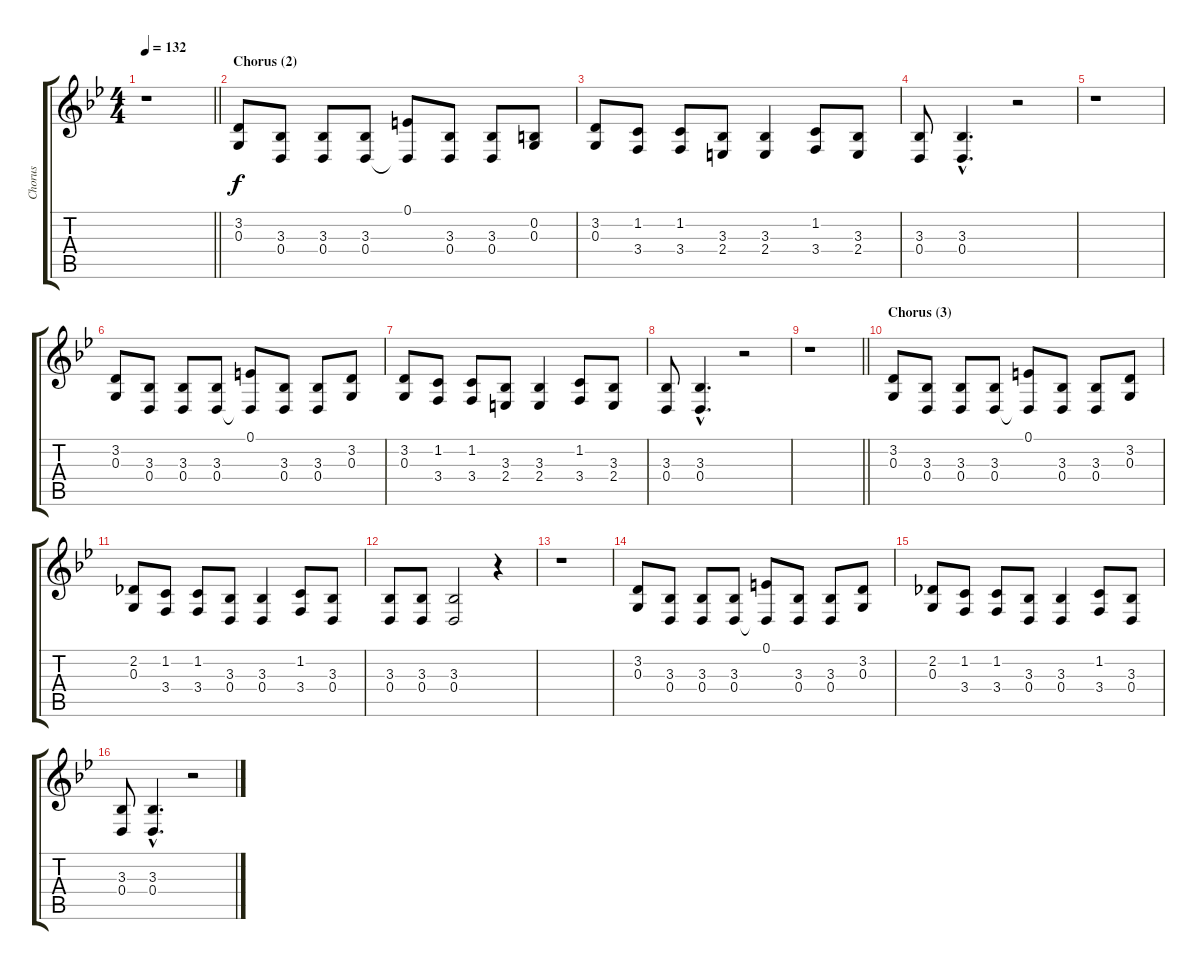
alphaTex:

\track ("Chorus" "Chorus") {instrument sopranosax}
\staff {score tabs}
\tuning (E4 B3 G3 D3 A2 E2) {hide}
\ts (4 4)
\tempo 132
\clef g2
\barLineRight lightlight
\ks bb
r.1{dy f} |
\section ("" "Chorus (2)")
(3.2 0.3).8 (3.3 0.4).8 (3.3 0.4).8 (3.3 0.4).8 (0.1 0.4{t}).8 (3.3 0.4).8 (3.3 0.4).8 (0.2 0.3).8 |
(3.2 0.3).8 (1.2 3.4).8 (1.2 3.4).8 (3.3 2.4).8 (3.3 2.4).4 (1.2 3.4).8 (3.3 2.4).8 |
(3.3 0.4).8 (3.3{hac} 0.4{hac}).4{d} r.2 |
r.1 |
(3.2 0.3).8 (3.3 0.4).8 (3.3 0.4).8 (3.3 0.4).8 (0.1 0.4{t}).8 (3.3 0.4).8 (3.3 0.4).8 (3.2 0.3).8 |
(3.2 0.3).8 (1.2 3.4).8 (1.2 3.4).8 (3.3 2.4).8 (3.3 2.4).4 (1.2 3.4).8 (3.3 2.4).8 |
(3.3 0.4).8 (3.3{hac} 0.4{hac}).4{d} r.2 |
\barLineRight lightlight
r.1 |
\section ("" "Chorus (3)")
(3.2 0.3).8 (3.3 0.4).8 (3.3 0.4).8 (3.3 0.4).8 (0.1 0.4{t}).8 (3.3 0.4).8 (3.3 0.4).8 (3.2 0.3).8 |
(2.2 0.3).8 (1.2 3.4).8 (1.2 3.4).8 (3.3 0.4).8 (3.3 0.4).4 (1.2 3.4).8 (3.3 0.4).8 |
(3.3 0.4).8 (3.3 0.4).8 (3.3 0.4).2 r.4 |
r.1 |
(3.2 0.3).8 (3.3 0.4).8 (3.3 0.4).8 (3.3 0.4).8 (0.1 0.4{t}).8 (3.3 0.4).8 (3.3 0.4).8 (3.2 0.3).8 |
(2.2 0.3).8 (1.2 3.4).8 (1.2 3.4).8 (3.3 0.4).8 (3.3 0.4).4 (1.2 3.4).8 (3.3 0.4).8 |
(3.3 0.4).8 (3.3{hac} 0.4{hac}).4{d} r.2
